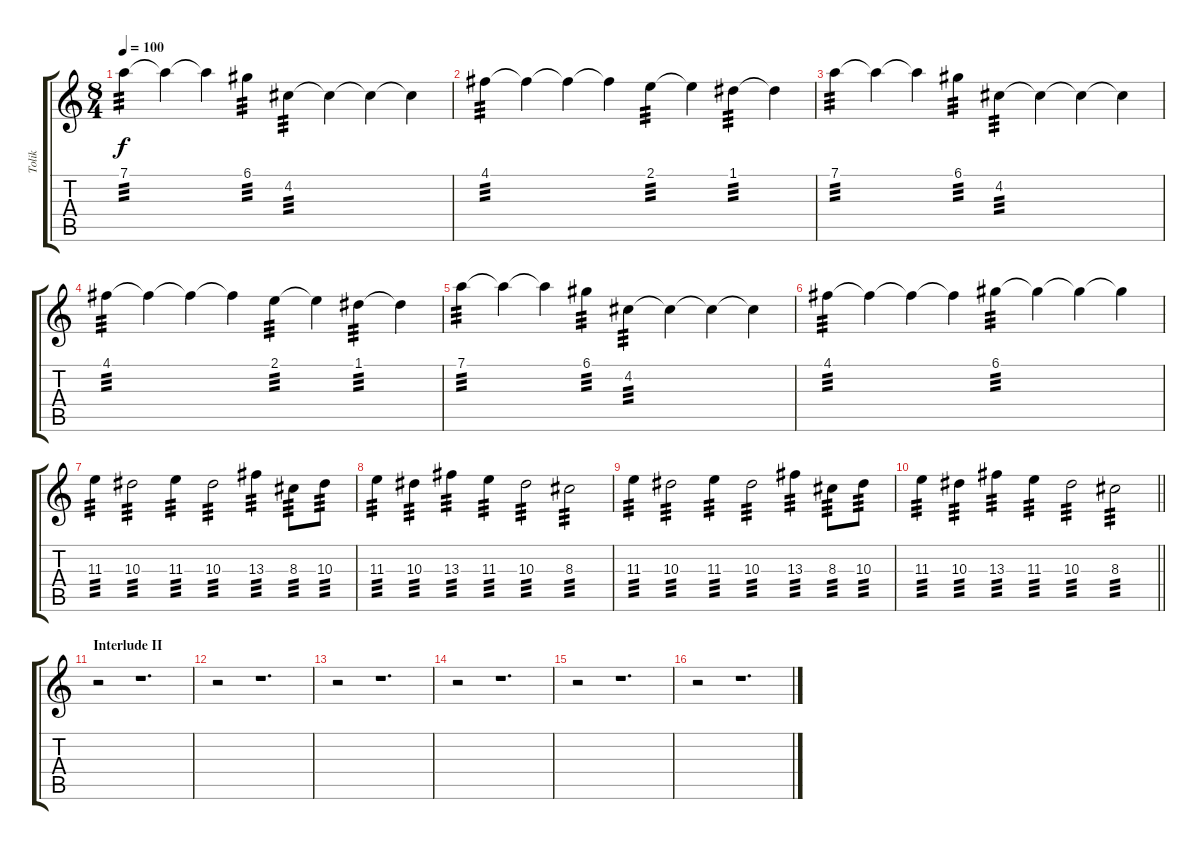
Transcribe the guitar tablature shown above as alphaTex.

\track ("Tolik" "Tolik") {instrument distortionguitar}
\staff {score tabs}
\tuning (D4 A3 F3 C3 G2 C2) {hide}
\ts (8 4)
\tempo 100
\clef g2
\ks c
7.1.4{tp 3 dy f} 7.1{t}.4 7.1{t}.4 6.1.4{tp 3} 4.2.4{tp 3} 4.2{t}.4 4.2{t}.4 4.2{t}.4 |
4.1.4{tp 3} 4.1{t}.4 4.1{t}.4 4.1{t}.4 2.1.4{tp 3} 2.1{t}.4 1.1.4{tp 3} 1.1{t}.4 |
7.1.4{tp 3} 7.1{t}.4 7.1{t}.4 6.1.4{tp 3} 4.2.4{tp 3} 4.2{t}.4 4.2{t}.4 4.2{t}.4 |
4.1.4{tp 3} 4.1{t}.4 4.1{t}.4 4.1{t}.4 2.1.4{tp 3} 2.1{t}.4 1.1.4{tp 3} 1.1{t}.4 |
7.1.4{tp 3} 7.1{t}.4 7.1{t}.4 6.1.4{tp 3} 4.2.4{tp 3} 4.2{t}.4 4.2{t}.4 4.2{t}.4 |
4.1.4{tp 3} 4.1{t}.4 4.1{t}.4 4.1{t}.4 6.1.4{tp 3} 6.1{t}.4 6.1{t}.4 6.1{t}.4 |
11.3.4{tp 3} 10.3.2{tp 3} 11.3.4{tp 3} 10.3.2{tp 3} 13.3.4{tp 3} 8.3.8{tp 3} 10.3.8{tp 3} |
11.3.4{tp 3} 10.3.4{tp 3} 13.3.4{tp 3} 11.3.4{tp 3} 10.3.2{tp 3} 8.3.2{tp 3} |
11.3.4{tp 3} 10.3.2{tp 3} 11.3.4{tp 3} 10.3.2{tp 3} 13.3.4{tp 3} 8.3.8{tp 3} 10.3.8{tp 3} |
\barLineRight lightlight
11.3.4{tp 3} 10.3.4{tp 3} 13.3.4{tp 3} 11.3.4{tp 3} 10.3.2{tp 3} 8.3.2{tp 3} |
\section ("" "Interlude II")
r.2 r.1{d} |
r.2 r.1{d} |
r.2 r.1{d} |
r.2 r.1{d} |
r.2 r.1{d} |
r.2 r.1{d}
